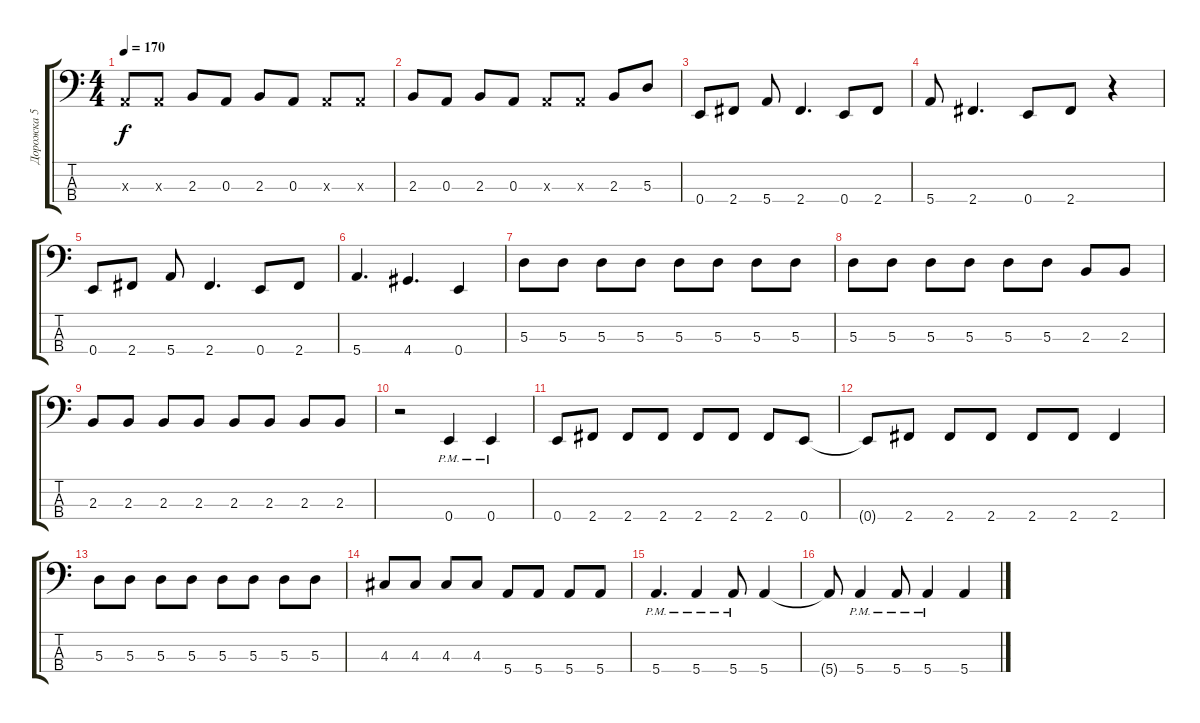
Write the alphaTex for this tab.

\track ("Дорожка 5" "Дорожка 5") {instrument electricbasspick}
\staff {score tabs}
\tuning (G2 D2 A1 E1) {hide}
\ts (4 4)
\tempo 170
\clef f4
\ks c
0.3{x}.8{dy f} 0.3{x}.8 2.3.8 0.3.8 2.3.8 0.3.8 0.3{x}.8 0.3{x}.8 |
2.3.8 0.3.8 2.3.8 0.3.8 0.3{x}.8 0.3{x}.8 2.3.8 5.3.8 |
0.4.8 2.4.8 5.4.8 2.4.4{d} 0.4.8 2.4.8 |
5.4.8 2.4.4{d} 0.4.8 2.4.8 r.4 |
0.4.8 2.4.8 5.4.8 2.4.4{d} 0.4.8 2.4.8 |
5.4.4{d} 4.4.4{d} 0.4.4 |
5.3.8 5.3.8 5.3.8 5.3.8 5.3.8 5.3.8 5.3.8 5.3.8 |
5.3.8 5.3.8 5.3.8 5.3.8 5.3.8 5.3.8 2.3.8 2.3.8 |
2.3.8 2.3.8 2.3.8 2.3.8 2.3.8 2.3.8 2.3.8 2.3.8 |
r.2 0.4{pm}.4 0.4{pm}.4 |
0.4.8 2.4.8 2.4.8 2.4.8 2.4.8 2.4.8 2.4.8 0.4.8 |
0.4{t}.8 2.4.8 2.4.8 2.4.8 2.4.8 2.4.8 2.4.4 |
5.3.8 5.3.8 5.3.8 5.3.8 5.3.8 5.3.8 5.3.8 5.3.8 |
4.3.8 4.3.8 4.3.8 4.3.8 5.4.8 5.4.8 5.4.8 5.4.8 |
5.4{pm}.4{d} 5.4{pm}.4 5.4{pm}.8 5.4.4 |
5.4{t}.8 5.4{pm}.4 5.4{pm}.8 5.4{pm}.4 5.4.4
